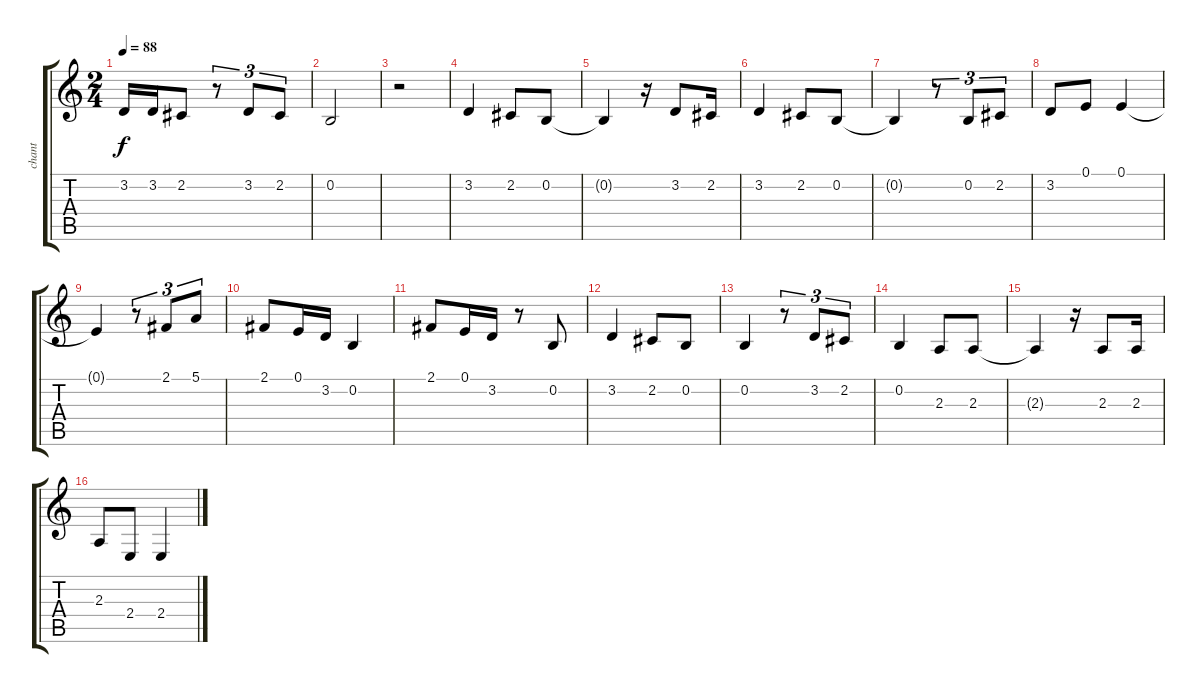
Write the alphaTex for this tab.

\track ("chant" "chant") {instrument acousticgrandpiano}
\staff {score tabs}
\tuning (E4 B3 G3 D3 A2 E2) {hide}
\ts (2 4)
\tempo 88
\clef g2
\ks c
3.2.16{dy f} 3.2.16 2.2.8 r.8{tu (3 2)} 3.2.8{tu (3 2)} 2.2.8{tu (3 2)} |
0.2.2 |
r.2 |
3.2.4 2.2.8 0.2.8 |
0.2{t}.4 r.16 3.2.8 2.2.16 |
3.2.4 2.2.8 0.2.8 |
0.2{t}.4 r.8{tu (3 2)} 0.2.8{tu (3 2)} 2.2.8{tu (3 2)} |
3.2.8 0.1.8 0.1.4 |
0.1{t}.4 r.8{tu (3 2)} 2.1.8{tu (3 2)} 5.1.8{tu (3 2)} |
2.1.8 0.1.16 3.2.16 0.2.4 |
2.1.8 0.1.16 3.2.16 r.8 0.2.8 |
3.2.4 2.2.8 0.2.8 |
0.2.4 r.8{tu (3 2)} 3.2.8{tu (3 2)} 2.2.8{tu (3 2)} |
0.2.4 2.3.8 2.3.8 |
2.3{t}.4 r.16 2.3.8 2.3.16 |
2.3.8 2.4.8 2.4.4
